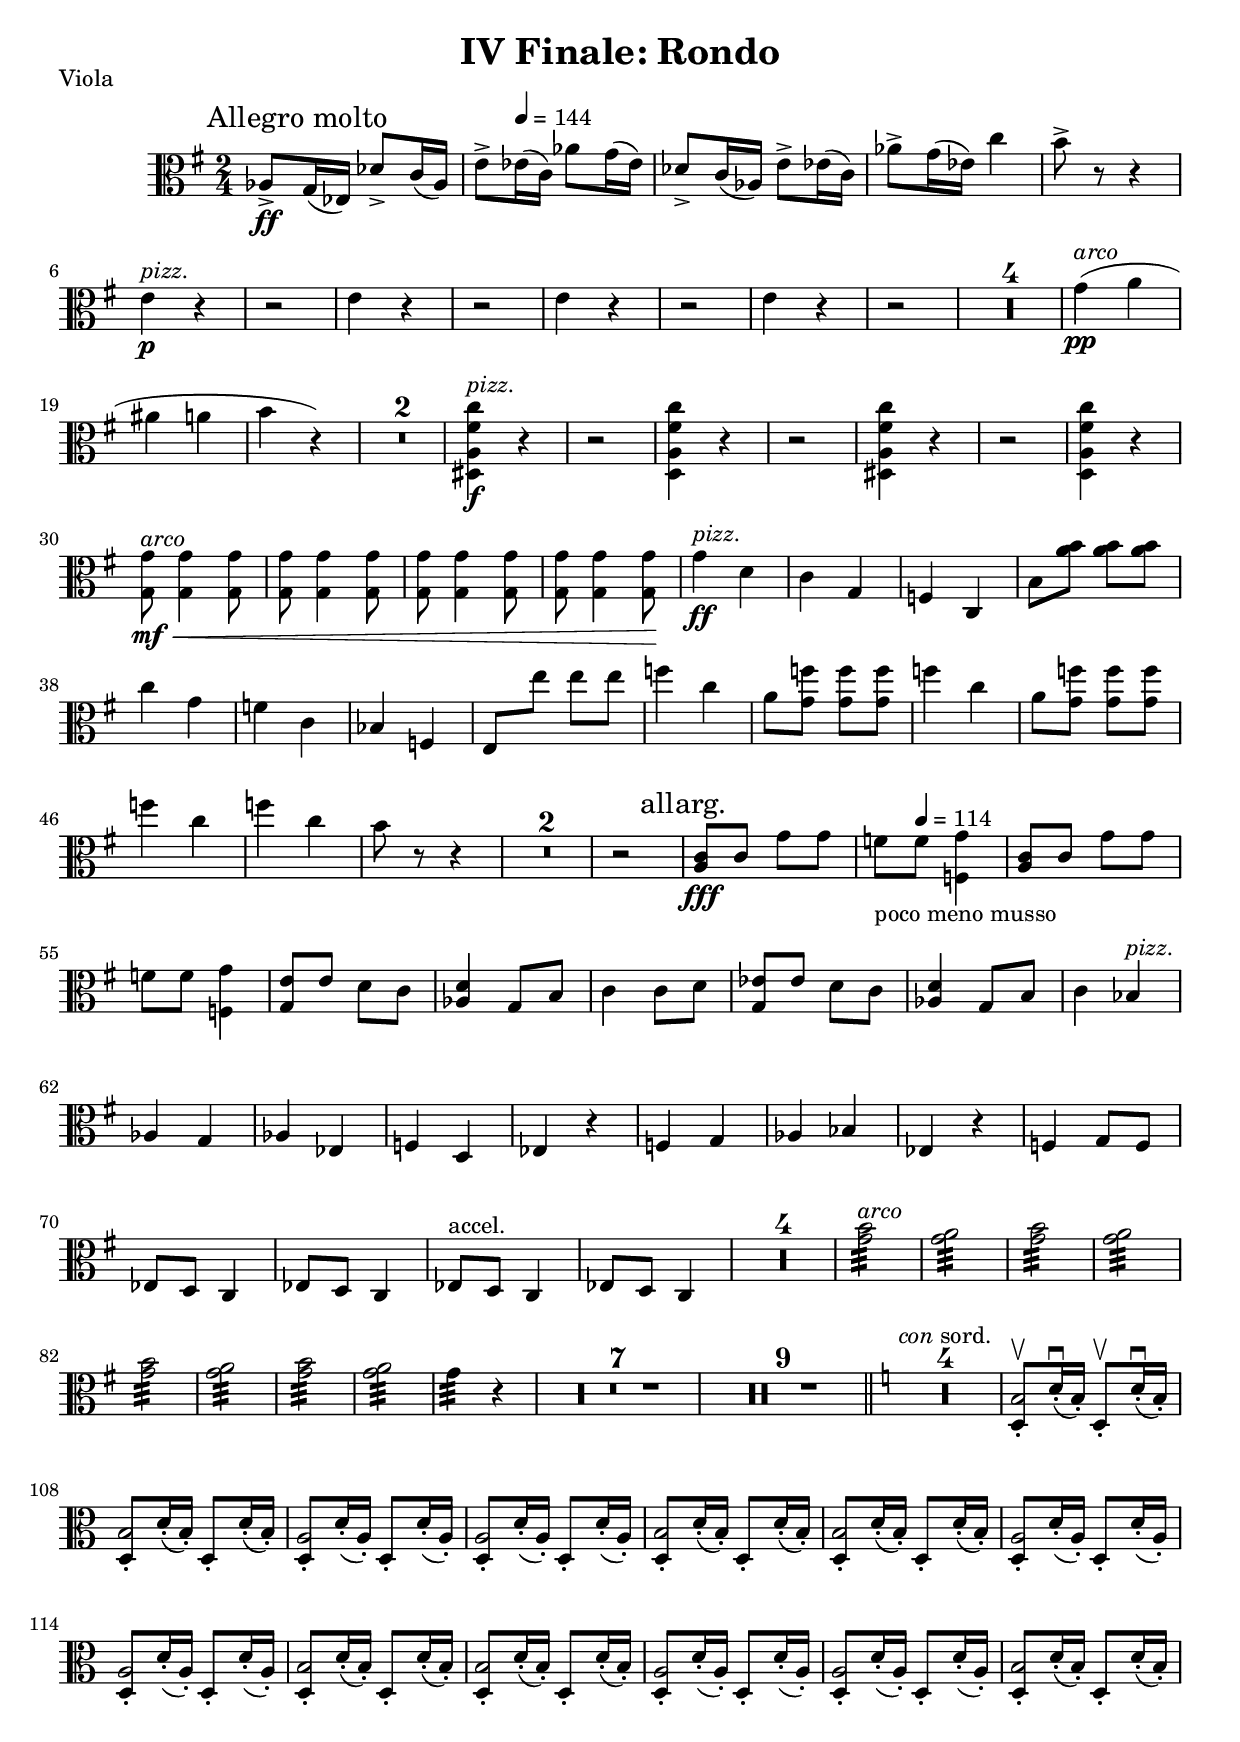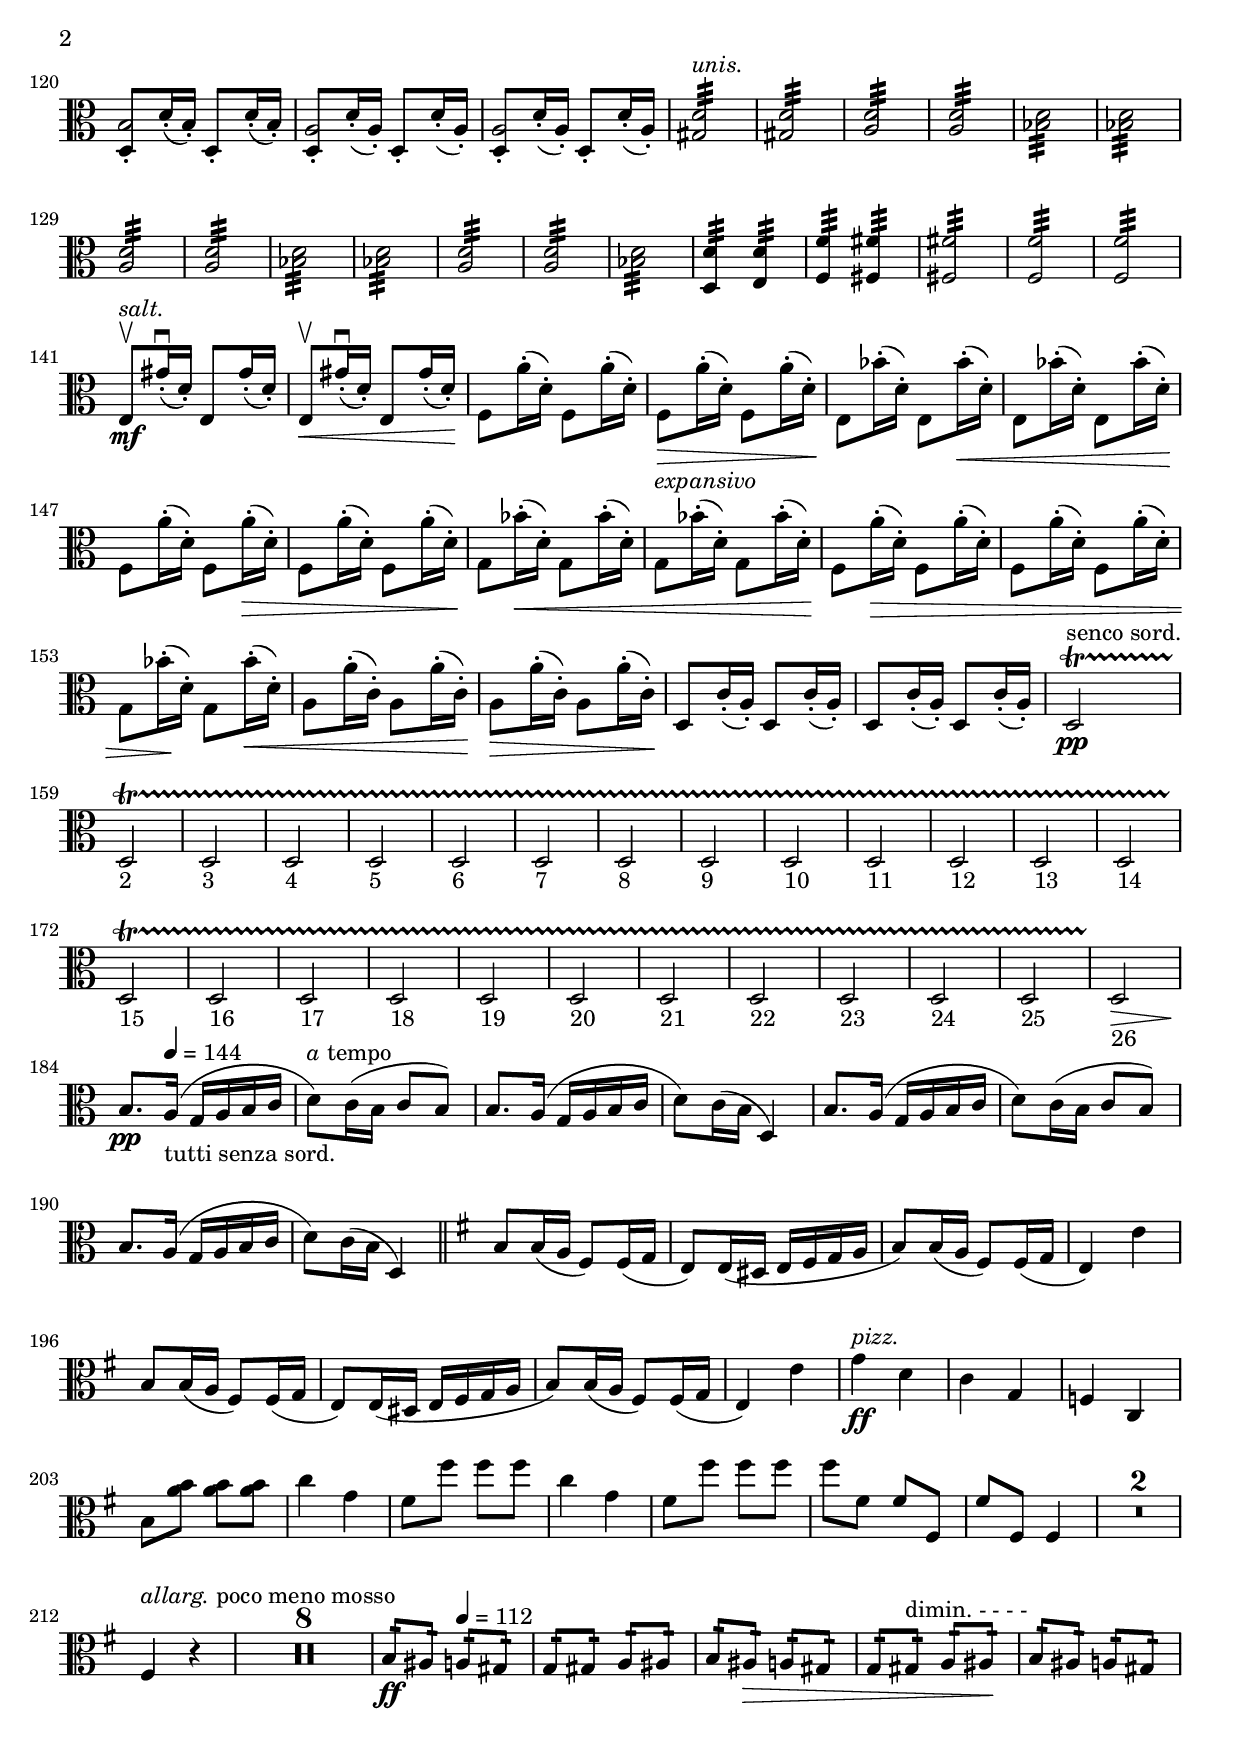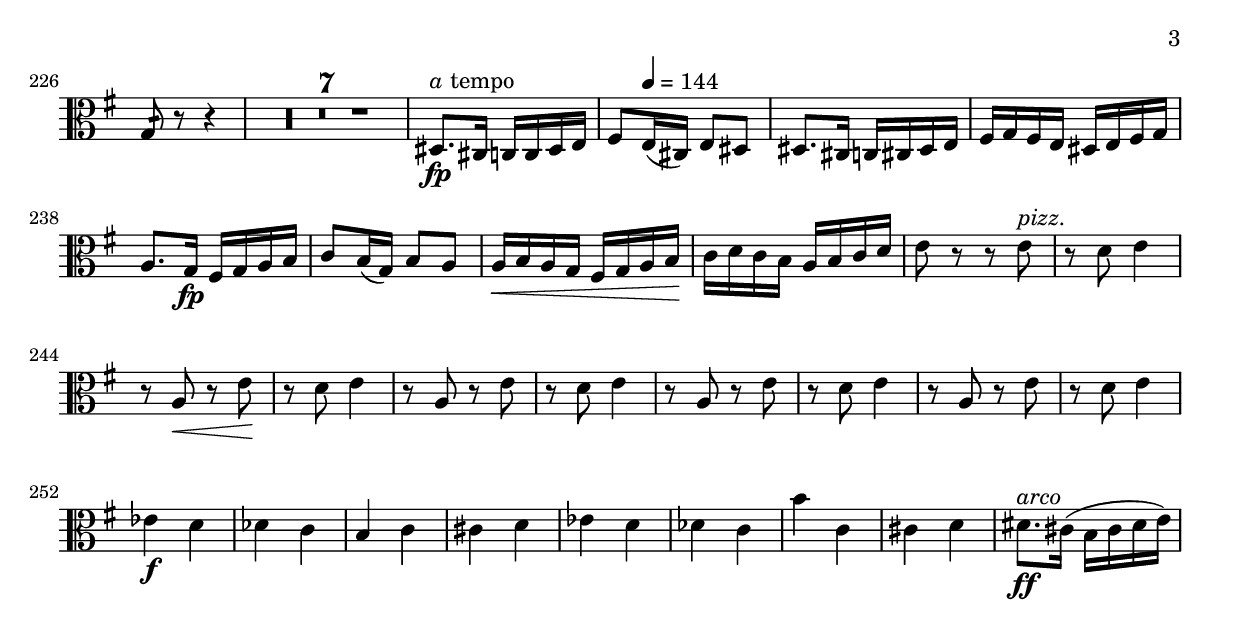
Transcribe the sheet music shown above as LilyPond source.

\version "2.19.80"


\header {
  title = "IV Finale: Rondo"
    piece = "Viola"
}



{
  \key g \major

\time 2/4
  \clef alto

\relative{
as8->\ff\mark "Allegro molto" g16( es) des'8-> c16( as)

e'8->\tempo 4 = 144 es16( c) as'8 g16( es)

des8-> c16( as) e'8-> es16( c)

as'8-> g16( es) c'4

b8-> r8 r4

e,4\p^\markup { \italic pizz. } r

r2

e4 r

r2

e4 r

r2

e4 r

r2

\compressFullBarRests
R1*2

g4^\markup { \italic arco }\pp( a

ais a

b r)

R1}

<dis a fis' c''>4\f^\markup { \italic pizz. } r

r2

<d a fis' c''>4 r

r2

<dis a fis' c''>4 r

r2

<d a fis' c''>4 r

<g g'>8\mf^\markup { \italic arco }\< <g g'>4 <g g'>8

<g g'>8 <g g'>4 <g g'>8

<g g'>8 <g g'>4 <g g'>8

<g g'>8 <g g'>4 <g g'>8\!

g'4\ff^\markup { \italic pizz. } d'

c' g

f c

\relative{
b8 <a' b> <a b> <a b> 

c4 g

f c

bes f

e8 e'' e e 

f4  c

a8 <g f'> <g f'> <g f'> 

f'4 c

a8 <g f'> <g f'> <g f'> 

f'4 c

f4 c

b8 r8 r4

R2*2

r2\mark "allarg."
}

\relative{
<a c>8\fff c g' g

f-"poco meno musso"\tempo 4 = 114 f <f, g'>4

<a c>8c g' g

f f <f, g'>4

<g e'>8 e' d c

<as d>4 g8 b

c4 c8 d

<g, es'> es' d c

<as d>4 g8 b

c4 bes^\markup { \italic pizz. }

as g

as es

f d 

es r

f g

as bes

es, r

f g8 f

es d c4

es8 d c4

es8^"accel." d c4

es8 d c4
}

R2*4

<g' b'>2:32^\markup { \italic arco }

<g' a'>:

<g' b'>:

<g' a'>:

<g' b'>:

<g' a'>:

<g' b'>:

<g' a'>:

g'4: r

R2*7

R2*9\bar "||"

\key c \major

R2*4^\markup { \italic con sord. }

<<

{d8\upbow-. d'16\downbow-.( b-.) d8-.\upbow d'16\downbow-.( b-.)


d8-. d'16-.( b-.) d8-. d'16-.( b-.)

d8-. d'16-.( a-.) d8-. d'16-.( a-.)

d8-. d'16-.( a-.) d8-. d'16-.( a-.)

d8-. d'16-.( b-.) d8-. d'16-.( b-.)

d8-. d'16-.( b-.) d8-. d'16-.( b-.)

d8-. d'16-.( a-.) d8-. d'16-.( a-.)

d8-. d'16-.( a-.) d8-. d'16-.( a-.)

d8-. d'16-.( b-.) d8-. d'16-.( b-.)

d8-. d'16-.( b-.) d8-. d'16-.( b-.)

d8-. d'16-.( a-.) d8-. d'16-.( a-.)

d8-. d'16-.( a-.) d8-. d'16-.( a-.)

d8-. d'16-.( b-.) d8-. d'16-.( b-.)

d8-. d'16-.( b-.) d8-. d'16-.( b-.)

d8-. d'16-.( a-.) d8-. d'16-.( a-.)

d8-. d'16-.( a-.) d8-. d'16-.( a-.)

}

{b2 b a a b b a a b b a a b b a a}

>>

\relative{
<gis d'>2:32^\markup { \italic unis. }

<gis d'>:

<a d>:

<a d>:

<bes d>:

<bes d>:

<a d>:

<a d>:

<bes d>:

<bes d>:

<a d>:

<a d>:

<bes d>:
}

<d d'>4: <e d'>4:

<f f'>4: <fis fis'>4:

<fis fis'>2:

<f f'>2:

<f f'>2:

e8\upbow\mf^\markup { \italic salt. } gis'16\downbow-.( d'-.) e8 gis'16-.( d'-.)

e8\upbow\< gis'16\downbow-.( d'-.) e8 gis'16-.( d'-.)\!

f8 a'16-.( d'-.) f8 a'16-.( d'-.)

f8\> a'16-.( d'-.) f8 a'16-.( d'-.)\!

e8 bes'16-.( d'-.) e8 bes'16-.\<( d'-.)

e8 bes'16-.( d'-.) e8 bes'16-.( d'-.)\!

f8 a'16-.( d'-.) f8 a'16-.\>( d'-.)

f8 a'16-.( d'-.) f8 a'16-.( d'-.)\!

g8 bes'16-.\<( d'-.) g8 bes'16-.( d'-.)

g8^\markup { \italic expansivo } bes'16-.( d'-.) g8 bes'16-.( d'-.)\!

f8 a'16-.\>( d'-.) f8 a'16-.( d'-.)

f8 a'16-.( d'-.) f8 a'16-.( d'-.)

g8 bes'16-.\!( d'-.) g8 bes'16-.\<( d'-.)

a8 a'16-.( c'-.) a8 a'16-.( c'-.)\!

a8\> a'16-.( c'-.) a8 a'16-.( c'-.)\!

d8 c'16-.( a-.) d8 c'16-.( a-.)

d8 c'16-.( a-.) d8 c'16-.( a-.)

d2\pp ^"senco sord."\startTrillSpan

d-"2" d-"3"

d-"4" d-"5" d-"6" d-"7" d-"8" d-"9" d-"10" d-"11" d-"12" d-"13" d-"14"
d-"15" d-"16" d-"17" d-"18" d-"19" d-"20" d-"21" d-"22" d-"23" d-"24" d-"25"

d-"26"\>\stopTrillSpan

\relative{
b8.\!\pp\tempo 4 = 144 a16-"tutti senza sord."( g a b c

d8)^\markup { \italic a tempo } c16( b c8 b)


b8. a16( g a b c

d8) c16( b d,4)


b'8. a16( g a b c

d8) c16( b c8 b)

b8. a16( g a b c

d8) c16( b d,4) \bar "||"

\key g \major

b'8 b16( a fis8) fis16( g

e8) e16( dis e fis g a 

b8) b16( a fis8) fis16( g

e4) e'

b8 b16( a fis8) fis16( g 

e8) e16( dis e fis g a

b8) b16( a fis8) fis16( g 

e4) e'

g\ff^\markup { \italic pizz. } d

c g

f c

b'8 <a' b> <a b> <a b>

c4 g

fis8 fis' fis fis

c4 g

fis8 fis' fis fis

fis fis, fis fis,

fis' fis, fis4

R2*2

fis4^\markup { \italic allarg.   poco meno mosso } r

R2*8

b8:16\ff ais8:\tempo 4 = 112 a8: gis8:

g8: gis8: a8: ais8:

b8: ais8:\> a8: gis8:

g8: gis8:^"dimin. - - - - " a8: ais8:\!

b8: ais8: a8: gis8:

g8: r8 r4

R2*7

dis8.\fp^\markup { \italic a tempo }  cis16 c c dis e

fis8\tempo 4 = 144 e16( cis) e8 dis

dis8. cis16 c cis dis e

fis g fis e dis e fis g 

a8. g16\fp fis g a b

c8 b16( g) b8 a

a16\< b a g fis g a b\!

c d c b a b c d

e8 r r e^\markup { \italic pizz. }

r8 d e4
}
r8 a\< r e'\!

r d' e'4

r8 a r e'

r d' e'4

r8 a r e'

r d' e'4

r8 a r e'

r d' e'4

es'\f d'

des' c'

b c'

cis' d'

es' d'

des' c'

b' c'

cis' d'

dis'8.\ff^\markup { \italic arco } cis'16( b cis' dis' e') 


 

















}
